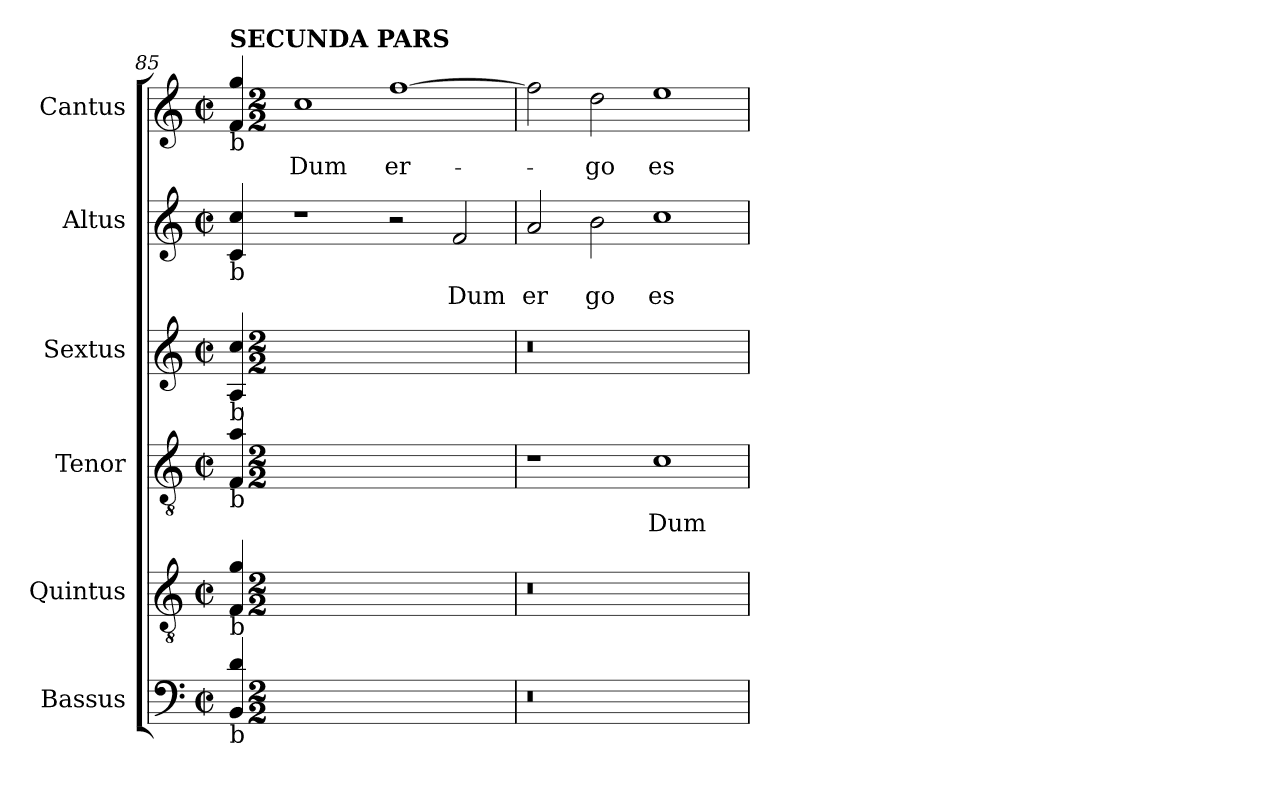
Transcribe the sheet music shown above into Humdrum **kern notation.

**kern	**kern	**kern	**text	**kern	**kern	**text	**kern	**text
*part6	*part5	*part4	*part4	*part3	*part2	*part2	*part1	*part1
*staff6	*staff5	*staff4	*staff4	*staff3	*staff2	*staff2	*staff1	*staff1
*I"Bassus	*I"Quintus	*I"Tenor	*	*I"Sextus	*I"Altus	*	*I"Cantus	*
!!LO:LB:g=z
*clefF4	*clefGv2	*clefGv2	*	*clefG2	*clefG2	*	*clefG2	*
*k[]	*k[]	*k[]	*	*k[]	*k[]	*	*k[]	*
*C:	*C:	*C:	*	*C:	*C:	*	*C:	*
*M2/2	*M2/2	*M2/2	*	*M2/2	*M2/2	*	*M2/2	*
*met(c|)	*met(c|)	*met(c|)	*	*met(c|)	*met(c|)	*	*met(c|)	*
=85	=85	=85	=85	=85	=85	=85	=85	=85
!	!	!	!	!	!	!	!LO:TX:b:t=b	!
!	!	!	!	!	!	!	!LO:TX:a:B:t=SECUNDA PARS	!
!	!	!	!	!	!LO:TX:b:t=b	!	!	!
!	!	!	!	!LO:TX:b:t=b	!	!	!	!
!	!	!LO:TX:b:t=b	!	!	!	!	!	!
!	!LO:TX:b:t=b	!	!	!	!	!	!	!
!LO:TX:b:t=b	!	!	!	!	!	!	!	!
4d/ 4BB/	4g/ 4F/	4a/ 4F/	.	4cc/ 4A/	4cc/ 4c/	.	4gg/ 4f/	.
*M2/2	*M2/2	*M2/2	*	*M2/2	*	*	*M2/2	*
*met(c|)	*met(c|)	*met(c|)	*	*met(c|)	*	*	*met(c|)	*
!	!	!	!	!	!	!	!	!LO:LY:b:cj
0ryy	0ryy	0ryy	.	0ryy	1r	.	1cc	Dum
!	!	!	!	!	!	!	!	!LO:LY:b:cj
.	.	.	.	.	2r	.	[>1ff	er-
!	!	!	!	!	!	!LO:LY:b:cj	!	!
.	.	.	.	.	2f/	Dum	.	.
=86	=86	=86	=86	=86	=86	=86	=86	=86
!	!	!	!	!	!	!LO:LY:b:cj	!	!
0r	0r	1r	.	0r	2a/	er	2ff\]	.
!	!	!	!	!	!	!LO:LY:b:cj	!	!LO:LY:b:cj
.	.	.	.	.	2b\	go	2dd\	-go
!	!	!	!LO:LY:b:cj	!	!	!LO:LY:b:cj	!	!LO:LY:b:cj
.	.	1c	Dum	.	1cc	es	1ee	es-
=	=	=	=	=	=	=	=	=
*-	*-	*-	*-	*-	*-	*-	*-	*-
